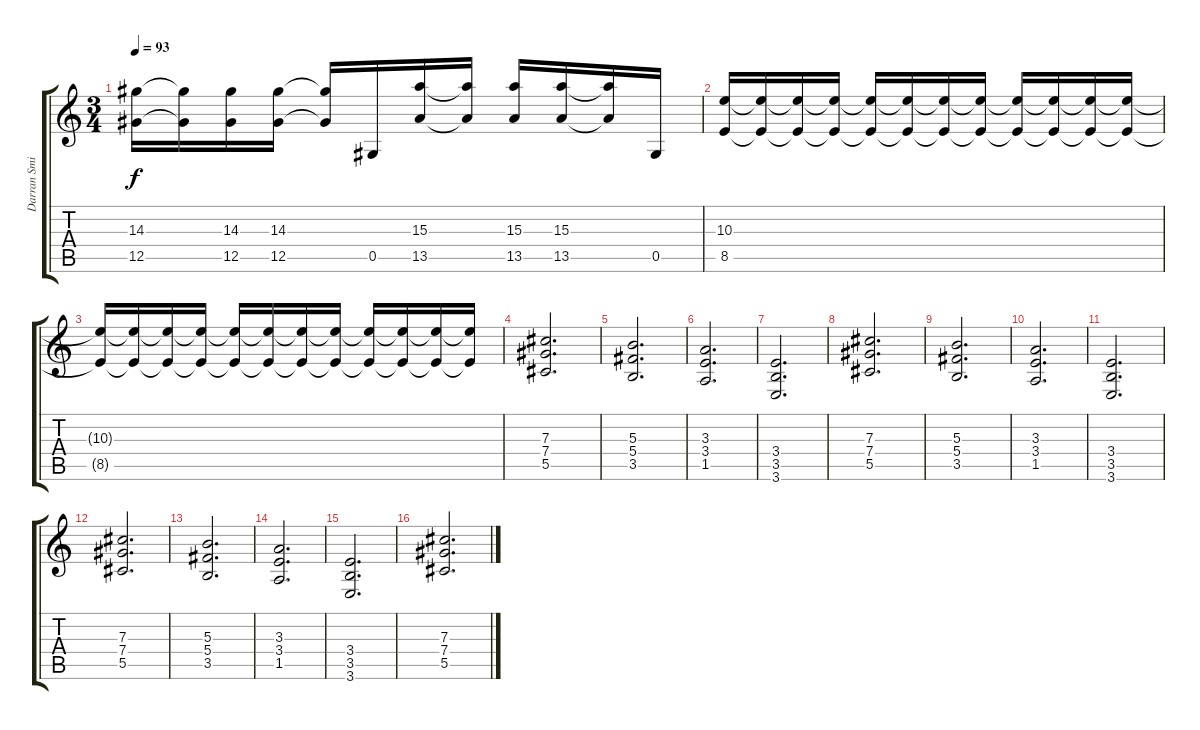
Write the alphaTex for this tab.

\track ("Darran Smith" "Darran Smi") {instrument distortionguitar}
\staff {score tabs}
\tuning (Eb4 Bb3 Gb3 Db3 Ab2 Db2) {hide}
\ts (3 4)
\tempo 93
\clef g2
\ks c
(14.3 12.5).16{dy f} (14.3{t} 12.5{t}).16 (14.3 12.5).16 (14.3 12.5).16 (14.3{t} 12.5{t}).16 0.5.16 (15.3 13.5).16 (15.3{t} 13.5{t}).16 (15.3 13.5).16 (15.3 13.5).16 (15.3{t} 13.5{t}).16 0.5.16 |
(10.3 8.5).16 (10.3{t} 8.5{t}).16 (10.3{t} 8.5{t}).16 (10.3{t} 8.5{t}).16 (10.3{t} 8.5{t}).16 (10.3{t} 8.5{t}).16 (10.3{t} 8.5{t}).16 (10.3{t} 8.5{t}).16 (10.3{t} 8.5{t}).16 (10.3{t} 8.5{t}).16 (10.3{t} 8.5{t}).16 (10.3{t} 8.5{t}).16 |
(10.3{t} 8.5{t}).16 (10.3{t} 8.5{t}).16 (10.3{t} 8.5{t}).16 (10.3{t} 8.5{t}).16 (10.3{t} 8.5{t}).16 (10.3{t} 8.5{t}).16 (10.3{t} 8.5{t}).16 (10.3{t} 8.5{t}).16 (10.3{t} 8.5{t}).16 (10.3{t} 8.5{t}).16 (10.3{t} 8.5{t}).16 (10.3{t} 8.5{t}).16 |
(7.3 7.4 5.5).2{d} |
(5.3 5.4 3.5).2{d} |
(3.3 3.4 1.5).2{d} |
(3.4 3.5 3.6).2{d} |
(7.3 7.4 5.5).2{d} |
(5.3 5.4 3.5).2{d} |
(3.3 3.4 1.5).2{d} |
(3.4 3.5 3.6).2{d} |
(7.3 7.4 5.5).2{d} |
(5.3 5.4 3.5).2{d} |
(3.3 3.4 1.5).2{d} |
(3.4 3.5 3.6).2{d} |
(7.3 7.4 5.5).2{d}
